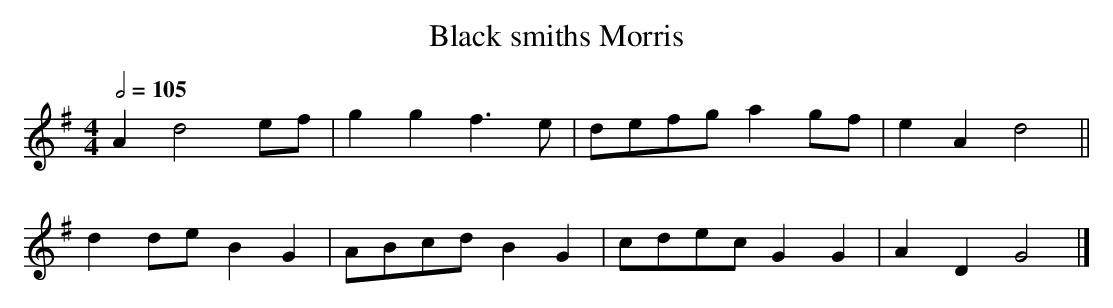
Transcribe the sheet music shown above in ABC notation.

X:1
T:Black smiths Morris
M:4/4
L:1/4
Q:1/2=105
K:G
Ad2e/f/|ggf>e|d/e/f/g/ a g/f/|eAd2||
dd/e/BG|A/B/c/d/ BG|c/d/e/c/ GG|ADG2|]
